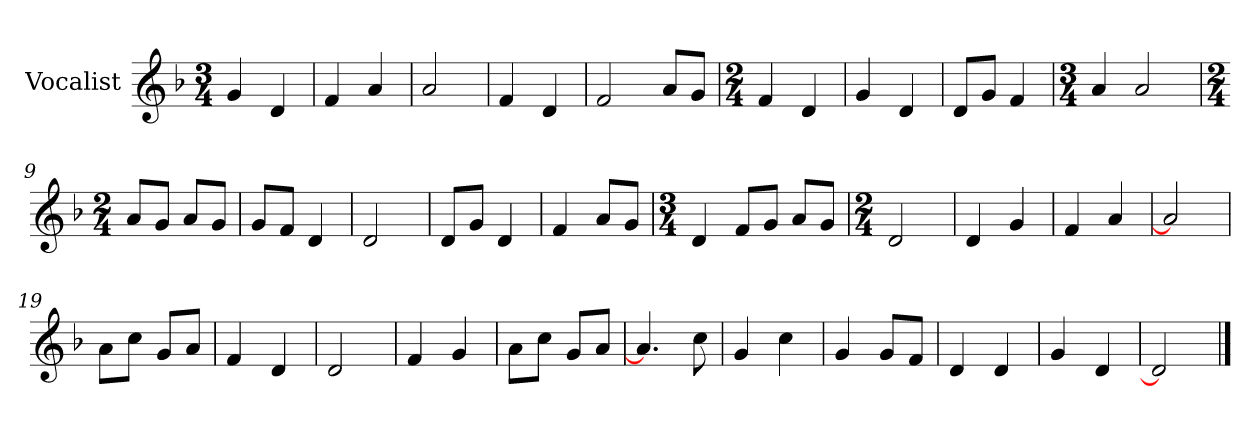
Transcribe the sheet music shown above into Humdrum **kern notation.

**kern
*part1
*staff1
*I"Vocalist
*k[b-]
*F:
*M3/4
=
4g
4d
=1
4f
4a
=2
2a
=3
4f
4d
=4
2f
8aL
8gJ
=5
*M2/4
4f
4d
=6
4g
4d
=7
8dL
8gJ
4f
=8
*M3/4
4a
2a
=9
*M2/4
8aL
8gJ
8aL
8gJ
=10
8gL
8fJ
4d
=11
2d
=12
8dL
8gJ
4d
=13
4f
8aL
8gJ
=14
*M3/4
4d
8fL
8gJ
8aL
8gJ
=15
*M2/4
2d
=16
4d
4g
=17
4f
4a
=18
2a]
=19
8aL
8ccJ
8gL
8aJ
=20
4f
4d
=21
2d
=22
4f
4g
=23
8aL
8ccJ
8gL
8aJ
=24
4.a]
8cc
=25
4g
4cc
=26
4g
8gL
8fJ
=27
4d
4d
=28
4g
4d
=29
2d]
==
*-
